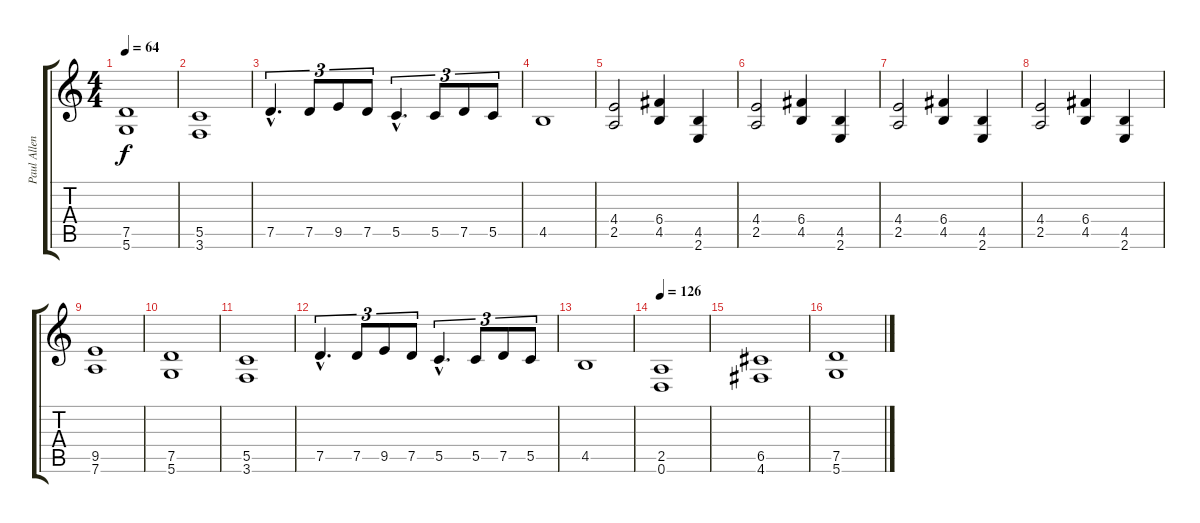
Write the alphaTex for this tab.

\track ("Paul Allender (Guitar)" "Paul Allen") {instrument overdrivenguitar}
\staff {score tabs}
\tuning (D4 A3 F3 C3 G2 D2) {hide}
\ts (4 4)
\tempo 64
\clef g2
\ks c
(7.5 5.6).1{dy f} |
(5.5 3.6).1 |
7.5{hac}.4{d tu (3 2)} 7.5.8{tu (3 2)} 9.5.8{tu (3 2)} 7.5.8{tu (3 2)} 5.5{hac}.4{d tu (3 2)} 5.5.8{tu (3 2)} 7.5.8{tu (3 2)} 5.5.8{tu (3 2)} |
4.5.1 |
(4.4 2.5).2 (6.4 4.5).4 (4.5 2.6).4 |
(4.4 2.5).2 (6.4 4.5).4 (4.5 2.6).4 |
(4.4 2.5).2 (6.4 4.5).4 (4.5 2.6).4 |
(4.4 2.5).2 (6.4 4.5).4 (4.5 2.6).4 |
(9.5 7.6).1 |
(7.5 5.6).1 |
(5.5 3.6).1 |
7.5{hac}.4{d tu (3 2)} 7.5.8{tu (3 2)} 9.5.8{tu (3 2)} 7.5.8{tu (3 2)} 5.5{hac}.4{d tu (3 2)} 5.5.8{tu (3 2)} 7.5.8{tu (3 2)} 5.5.8{tu (3 2)} |
4.5.1 |
\tempo 126
(2.5 0.6).1 |
(6.5 4.6).1 |
(7.5 5.6).1
